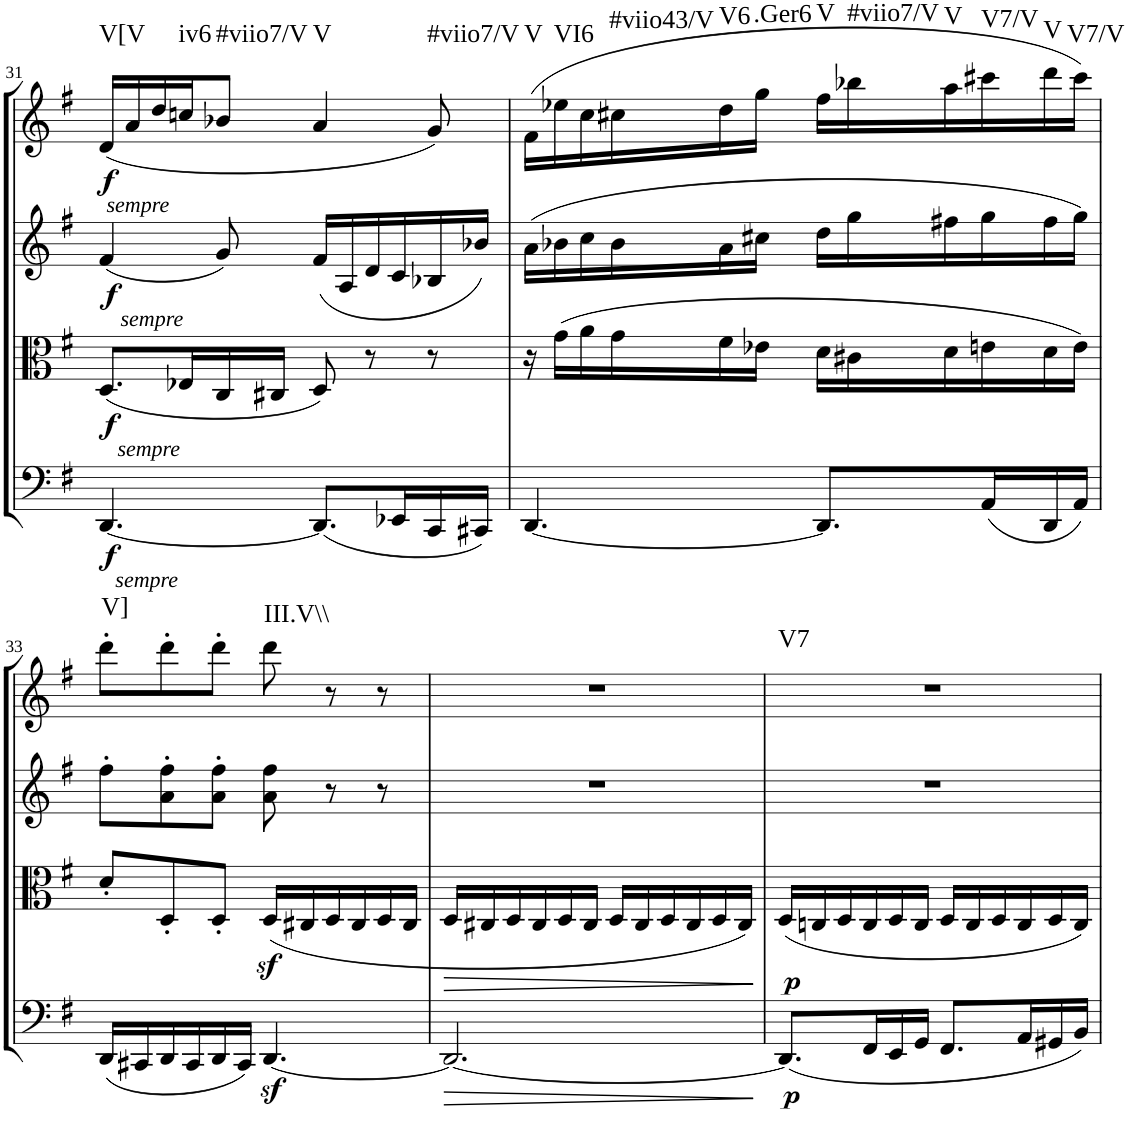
**kern	**dynam	**kern	**dynam	**kern	**dynam	**kern	**dynam	**harte
*part4	*part4	*part3	*part3	*part2	*part2	*part1	*part1	*part1
*staff4	*staff4	*staff3	*staff3	*staff2	*staff2	*staff1	*staff1	*
*I"Violoncello.	*	*I"Viola	*	*I"Violin II.	*	*I"Violin I.	*	*
*I'Vc	*	*I'Vla	*	*I'Vln	*	*I'Vln	*	*
!!LO:PB:g=z
*clefF4	*	*clefC3	*	*clefG2	*	*clefG2	*	*
*k[f#]	*	*k[f#]	*	*k[f#]	*	*k[f#]	*	*
*M6/8	*	*M6/8	*	*M6/8	*	*M6/8	*	*
=31	=31	=31	=31	=31	=31	=31	=31	=31
!	!	!	!	!	!	!LO:TX:b:i:t=sempre	!	!
!	!	!	!	!LO:TX:b:i:t=sempre	!	!	!	!
!	!	!LO:TX:b:i:t=sempre	!	!	!	!	!	!
!LO:TX:b:i:t=sempre	!	!	!	!	!	!	!	!
!	!LO:DY:b	!	!LO:DY:b	!	!LO:DY:b	!	!LO:DY:b	!LO:H:kt=V[V
[4.DD/	f	(8.D/L	f	(4f#/	f	(16d/LL	f	N
.	.	.	.	.	.	16a/	.	.
.	.	.	.	.	.	16dd/	.	.
!	!	!	!	!	!	!	!	!LO:H:kt=iv6
.	.	16E-X/L	.	.	.	16ccn/J	.	N
!	!	!	!	!	!	!	!	!LO:H:kt=#viio7/V
.	.	16C/	.	8g/)	.	8b-X/J	.	N
.	.	16C#X/JJ	.	.	.	.	.	.
!	!	!	!	!	!	!	!	!LO:H:kt=V
(8.DD/L]	.	8D/)	.	(16f#/LL	.	4a/	.	N
.	.	.	.	16A/	.	.	.	.
.	.	8r	.	16d/	.	.	.	.
16EE-X/L	.	.	.	16c/	.	.	.	.
!	!	!	!	!	!	!	!	!LO:H:kt=#viio7/V
16CC/	.	8r	.	16B-X/	.	8g/)	.	N
16CC#X/JJ)	.	.	.	16b-X/JJ)	.	.	.	.
=32	=32	=32	=32	=32	=32	=32	=32	=32
!	!	!	!	!	!	!	!	!LO:H:kt=V
[4.DD/	.	16r	.	(16a\LL	.	(16f#\LL	.	N
!	!	!	!	!	!	!	!	!LO:H:kt=VI6
.	.	(16g\LL	.	16b-X\	.	16ee-X\	.	N
.	.	16a\	.	16cc\	.	16cc\	.	.
!	!	!	!	!	!	!	!	!LO:H:kt=#viio43/V
.	.	16g\	.	16b-\	.	16cc#X\	.	N
!	!	!	!	!	!	!	!	!LO:H:kt=V6
.	.	16f#\	.	16a\	.	16dd\	.	N
!	!	!	!	!	!	!	!	!LO:H:kt=.Ger6
.	.	16e-X\JJ	.	16cc#X\JJ	.	16gg\JJ	.	N
!	!	!	!	!	!	!	!	!LO:H:kt=V
8.DD/L]	.	16d\LL	.	16dd\LL	.	16ff#\LL	.	N
!	!	!	!	!	!	!	!	!LO:H:kt=#viio7/V
.	.	16c#X\	.	16gg\	.	16bb-X\	.	N
!	!	!	!	!	!	!	!	!LO:H:kt=V
.	.	16d\	.	16ff#X\	.	16aa\	.	N
!	!	!	!	!	!	!	!	!LO:H:kt=V7/V
(16AA/L	.	16en\	.	16gg\	.	16ccc#X\	.	N
!	!	!	!	!	!	!	!	!LO:H:kt=V
16DD/	.	16d\	.	16ff#\	.	16ddd\	.	N
!	!	!	!	!	!	!	!	!LO:H:kt=V7/V
16AA/JJ)	.	16e\JJ)	.	16gg\JJ)	.	16ccc#\JJ)	.	N
!!LO:LB:g=z
=33	=33	=33	=33	=33	=33	=33	=33	=33
!	!	!	!	!	!	!	!	!LO:H:kt=V]
(16DD/LL	.	8d'/L	.	8ff#'\L	.	8ddd'\L	.	N
16CC#X/	.	.	.	.	.	.	.	.
16DD/	.	8D'/	.	8a\' 8ff#\'	.	8ddd'\	.	.
16CC#/	.	.	.	.	.	.	.	.
16DD/	.	8D'/J	.	8a\' 8ff#\'J	.	8ddd'\J	.	.
16CC#/JJ)	.	.	.	.	.	.	.	.
!	!	!	!	!	!	!	!	!LO:H:kt=III.V\\
[4.DDz</	.	(16Dz</LL	.	8a\ 8ff#\	.	8ddd\	.	N
.	.	16C#X/	.	.	.	.	.	.
.	.	16D/	.	8r	.	8r	.	.
.	.	16C#/	.	.	.	.	.	.
.	.	16D/	.	8r	.	8r	.	.
.	.	16C#/JJ	.	.	.	.	.	.
=34	=34	=34	=34	=34	=34	=34	=34	=34
!	!LO:HP:b	!	!LO:HP:b	!	!	!	!	!
2.DD/_	>	16D/LL	>	2.r	.	2.r	.	.
.	.	16C#X/	.	.	.	.	.	.
.	.	16D/	.	.	.	.	.	.
.	.	16C#/	.	.	.	.	.	.
.	.	16D/	.	.	.	.	.	.
.	.	16C#/JJ	.	.	.	.	.	.
.	.	16D/LL	.	.	.	.	.	.
.	.	16C#/	.	.	.	.	.	.
.	.	16D/	.	.	.	.	.	.
.	.	16C#/	.	.	.	.	.	.
.	.	16D/	.	.	.	.	.	.
.	.	16C#/JJ)	.	.	.	.	.	.
.	]	.	]	.	.	.	.	.
=35	=35	=35	=35	=35	=35	=35	=35	=35
!	!LO:DY:b	!	!LO:DY:b	!	!	!	!	!LO:H:kt=V7
(8.DD/L]	p	(16D/LL	p	2.r	.	2.r	.	N
.	.	16Cn/	.	.	.	.	.	.
.	.	16D/	.	.	.	.	.	.
16FF#/L	.	16C/	.	.	.	.	.	.
16EE/	.	16D/	.	.	.	.	.	.
16GG/JJ	.	16C/JJ	.	.	.	.	.	.
8.FF#/L	.	16D/LL	.	.	.	.	.	.
.	.	16C/	.	.	.	.	.	.
.	.	16D/	.	.	.	.	.	.
16AA/L	.	16C/	.	.	.	.	.	.
16GG#X/	.	16D/	.	.	.	.	.	.
16BB/JJ)	.	16C/JJ)	.	.	.	.	.	.
=	=	=	=	=	=	=	=	=
*-	*-	*-	*-	*-	*-	*-	*-	*-
